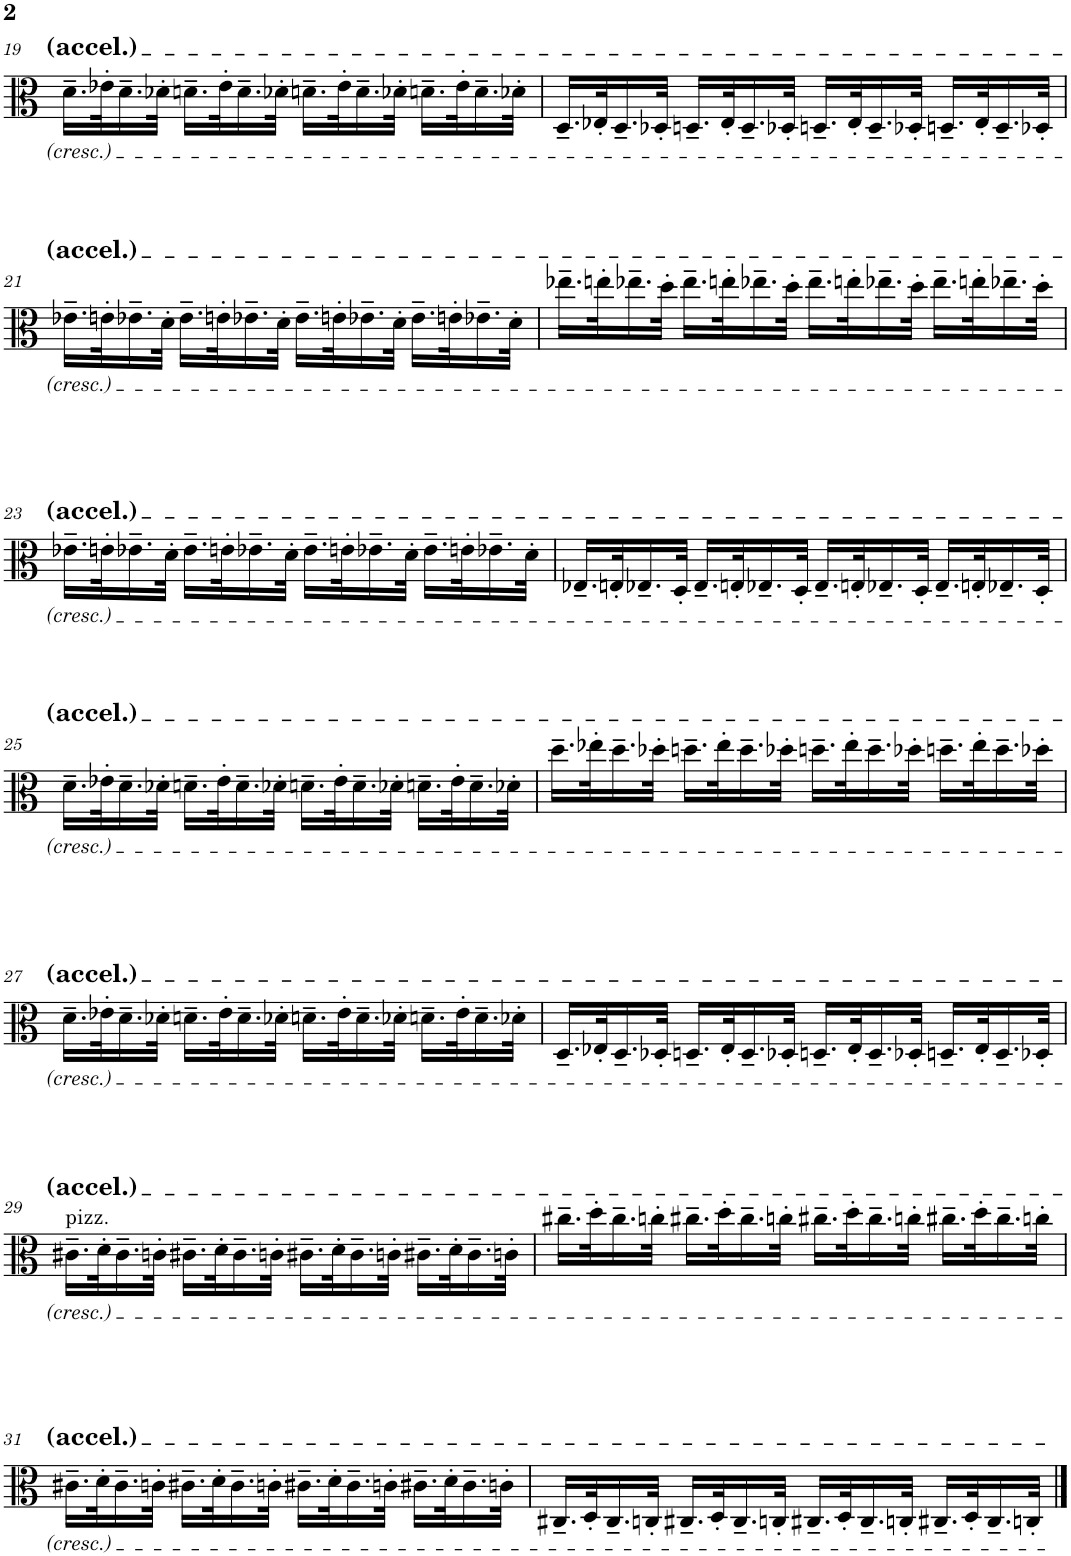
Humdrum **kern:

**kern
*part1
*staff1
*I"Viola
*I'Vla.
!!LO:PB:g=z
*clefC3
*k[]
*M4/4
=19
16.d~\LL
32e-X'\K
16.d~\
32d-X'\JJk
16.dn~\LL
32e-'\K
16.d~\
32d-X'\JJk
16.dn~\LL
32e-'\K
16.d~\
32d-X'\JJk
16.dn~\LL
32e-'\K
16.d~\
32d-X'\JJk
=20
16.D~/LL
32E-X'/K
16.D~/
32D-X'/JJk
16.Dn~/LL
32E-'/K
16.D~/
32D-X'/JJk
16.Dn~/LL
32E-'/K
16.D~/
32D-X'/JJk
16.Dn~/LL
32E-'/K
16.D~/
32D-X'/JJk
!!LO:LB:g=z
=21
16.e-X~\LL
32en'\K
16.e-X~\
32d'\JJk
16.e-~\LL
32en'\K
16.e-X~\
32d'\JJk
16.e-~\LL
32en'\K
16.e-X~\
32d'\JJk
16.e-~\LL
32en'\K
16.e-X~\
32d'\JJk
=22
16.ee-X~\LL
32een'\K
16.ee-X~\
32dd'\JJk
16.ee-~\LL
32een'\K
16.ee-X~\
32dd'\JJk
16.ee-~\LL
32een'\K
16.ee-X~\
32dd'\JJk
16.ee-~\LL
32een'\K
16.ee-X~\
32dd'\JJk
!!LO:LB:g=z
=23
16.e-X~\LL
32en'\K
16.e-X~\
32d'\JJk
16.e-~\LL
32en'\K
16.e-X~\
32d'\JJk
16.e-~\LL
32en'\K
16.e-X~\
32d'\JJk
16.e-~\LL
32en'\K
16.e-X~\
32d'\JJk
=24
16.E-X~/LL
32En'/K
16.E-X~/
32D'/JJk
16.E-~/LL
32En'/K
16.E-X~/
32D'/JJk
16.E-~/LL
32En'/K
16.E-X~/
32D'/JJk
16.E-~/LL
32En'/K
16.E-X~/
32D'/JJk
!!LO:LB:g=z
=25
16.d~\LL
32e-X'\K
16.d~\
32d-X'\JJk
16.dn~\LL
32e-'\K
16.d~\
32d-X'\JJk
16.dn~\LL
32e-'\K
16.d~\
32d-X'\JJk
16.dn~\LL
32e-'\K
16.d~\
32d-X'\JJk
=26
16.dd~\LL
32ee-X'\K
16.dd~\
32dd-X'\JJk
16.ddn~\LL
32ee-'\K
16.dd~\
32dd-X'\JJk
16.ddn~\LL
32ee-'\K
16.dd~\
32dd-X'\JJk
16.ddn~\LL
32ee-'\K
16.dd~\
32dd-X'\JJk
!!LO:LB:g=z
=27
16.d~\LL
32e-X'\K
16.d~\
32d-X'\JJk
16.dn~\LL
32e-'\K
16.d~\
32d-X'\JJk
16.dn~\LL
32e-'\K
16.d~\
32d-X'\JJk
16.dn~\LL
32e-'\K
16.d~\
32d-X'\JJk
=28
16.D~/LL
32E-X'/K
16.D~/
32D-X'/JJk
16.Dn~/LL
32E-'/K
16.D~/
32D-X'/JJk
16.Dn~/LL
32E-'/K
16.D~/
32D-X'/JJk
16.Dn~/LL
32E-'/K
16.D~/
32D-X'/JJk
!!LO:LB:g=z
=29
!LO:TX:a:t=pizz.
16.c#X~\LL
32d'\K
16.c#~\
32cn'\JJk
16.c#X~\LL
32d'\K
16.c#~\
32cn'\JJk
16.c#X~\LL
32d'\K
16.c#~\
32cn'\JJk
16.c#X~\LL
32d'\K
16.c#~\
32cn'\JJk
=30
16.cc#X~\LL
32dd'\K
16.cc#~\
32ccn'\JJk
16.cc#X~\LL
32dd'\K
16.cc#~\
32ccn'\JJk
16.cc#X~\LL
32dd'\K
16.cc#~\
32ccn'\JJk
16.cc#X~\LL
32dd'\K
16.cc#~\
32ccn'\JJk
!!LO:LB:g=z
=31
16.c#X~\LL
32d'\K
16.c#~\
32cn'\JJk
16.c#X~\LL
32d'\K
16.c#~\
32cn'\JJk
16.c#X~\LL
32d'\K
16.c#~\
32cn'\JJk
16.c#X~\LL
32d'\K
16.c#~\
32cn'\JJk
=32
16.C#X~/LL
32D'/K
16.C#~/
32Cn'/JJk
16.C#X~/LL
32D'/K
16.C#~/
32Cn'/JJk
16.C#X~/LL
32D'/K
16.C#~/
32Cn'/JJk
16.C#X~/LL
32D'/K
16.C#~/
32Cn'/JJk
==
*-
